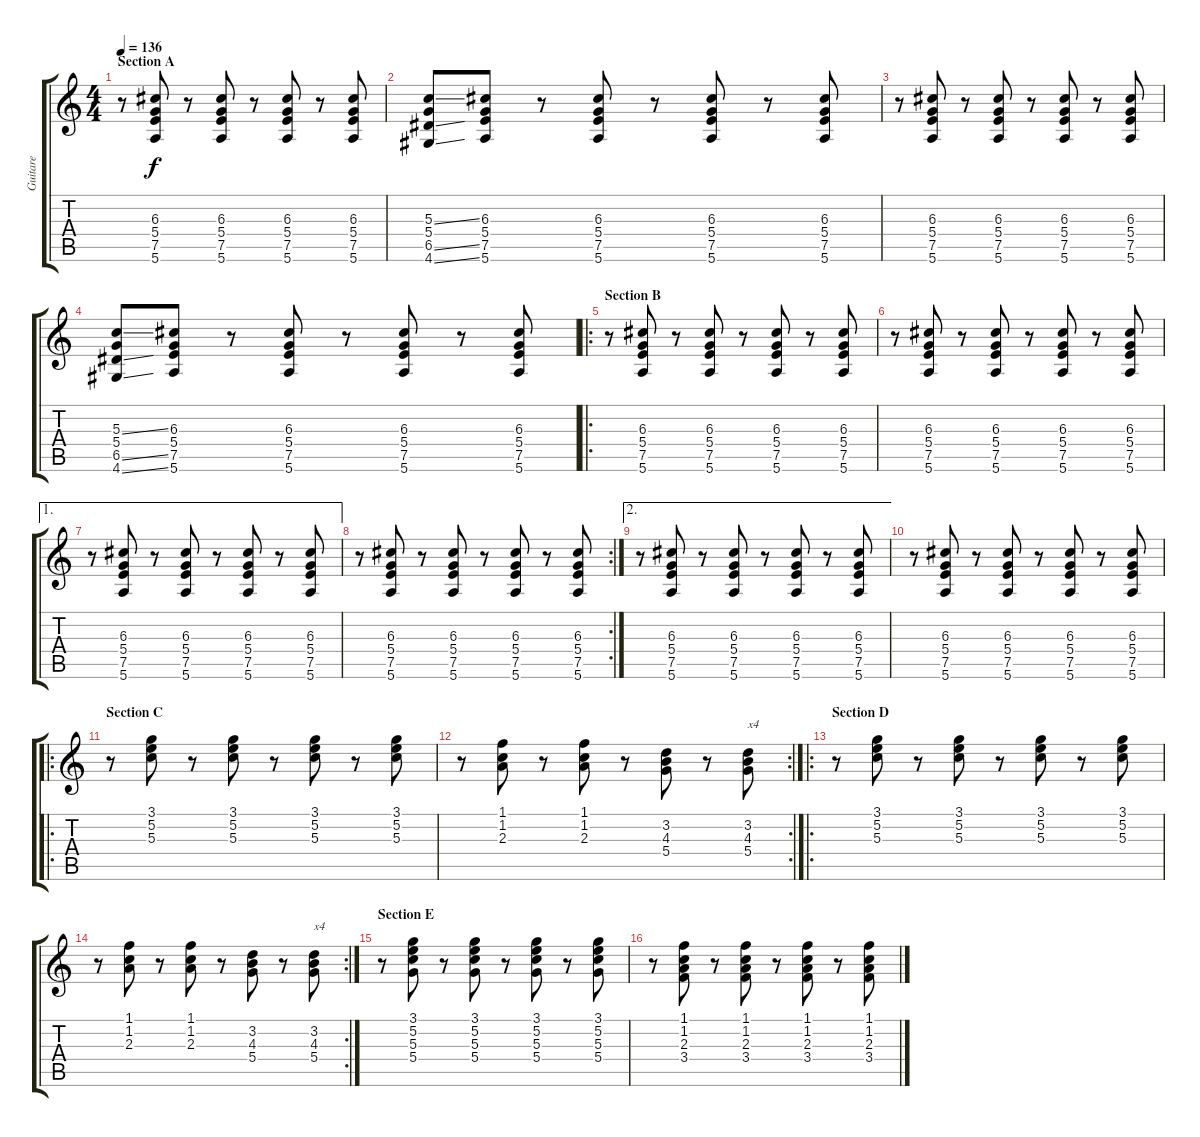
\track ("Guitare" "Guitare") {instrument acousticguitarnylon}
\staff {score tabs}
\tuning (E4 B3 G3 D3 A2 E2) {hide}
\ts (4 4)
\section ("" "Section A")
\tempo 136
\clef g2
\ks c
r.8{dy f instrument acousticguitarnylon} (6.3 5.4 7.5 5.6).8 r.8 (6.3 5.4 7.5 5.6).8 r.8 (6.3 5.4 7.5 5.6).8 r.8 (6.3 5.4 7.5 5.6).8 |
(5.3{ss} 5.4 6.5{ss} 4.6{ss}).8 (6.3 5.4 7.5 5.6).8 r.8 (6.3 5.4 7.5 5.6).8 r.8 (6.3 5.4 7.5 5.6).8 r.8 (6.3 5.4 7.5 5.6).8 |
r.8 (6.3 5.4 7.5 5.6).8 r.8 (6.3 5.4 7.5 5.6).8 r.8 (6.3 5.4 7.5 5.6).8 r.8 (6.3 5.4 7.5 5.6).8 |
(5.3{ss} 5.4 6.5{ss} 4.6{ss}).8 (6.3 5.4 7.5 5.6).8 r.8 (6.3 5.4 7.5 5.6).8 r.8 (6.3 5.4 7.5 5.6).8 r.8 (6.3 5.4 7.5 5.6).8 |
\ro
\section ("" "Section B")
r.8 (6.3 5.4 7.5 5.6).8 r.8 (6.3 5.4 7.5 5.6).8 r.8 (6.3 5.4 7.5 5.6).8 r.8 (6.3 5.4 7.5 5.6).8 |
r.8 (6.3 5.4 7.5 5.6).8 r.8 (6.3 5.4 7.5 5.6).8 r.8 (6.3 5.4 7.5 5.6).8 r.8 (6.3 5.4 7.5 5.6).8 |
\ae 1
r.8 (6.3 5.4 7.5 5.6).8 r.8 (6.3 5.4 7.5 5.6).8 r.8 (6.3 5.4 7.5 5.6).8 r.8 (6.3 5.4 7.5 5.6).8 |
\rc 2
r.8 (6.3 5.4 7.5 5.6).8 r.8 (6.3 5.4 7.5 5.6).8 r.8 (6.3 5.4 7.5 5.6).8 r.8 (6.3 5.4 7.5 5.6).8 |
\ae 2
r.8 (6.3 5.4 7.5 5.6).8 r.8 (6.3 5.4 7.5 5.6).8 r.8 (6.3 5.4 7.5 5.6).8 r.8 (6.3 5.4 7.5 5.6).8 |
r.8 (6.3 5.4 7.5 5.6).8 r.8 (6.3 5.4 7.5 5.6).8 r.8 (6.3 5.4 7.5 5.6).8 r.8 (6.3 5.4 7.5 5.6).8 |
\ro
\section ("" "Section C")
r.8 (3.1 5.2 5.3).8 r.8 (3.1 5.2 5.3).8 r.8 (3.1 5.2 5.3).8 r.8 (3.1 5.2 5.3).8 |
\rc 2
r.8 (1.1 1.2 2.3).8 r.8 (1.1 1.2 2.3).8 r.8 (3.2 4.3 5.4).8 r.8 (3.2 4.3 5.4).8{txt "x4"} |
\ro
\section ("" "Section D")
r.8 (3.1 5.2 5.3).8 r.8 (3.1 5.2 5.3).8 r.8 (3.1 5.2 5.3).8 r.8 (3.1 5.2 5.3).8 |
\rc 2
r.8 (1.1 1.2 2.3).8 r.8 (1.1 1.2 2.3).8 r.8 (3.2 4.3 5.4).8 r.8 (3.2 4.3 5.4).8{txt "x4"} |
\section ("" "Section E")
r.8 (3.1 5.2 5.3 5.4).8 r.8 (3.1 5.2 5.3 5.4).8 r.8 (3.1 5.2 5.3 5.4).8 r.8 (3.1 5.2 5.3 5.4).8 |
r.8 (1.1 1.2 2.3 3.4).8 r.8 (1.1 1.2 2.3 3.4).8 r.8 (1.1 1.2 2.3 3.4).8 r.8 (1.1 1.2 2.3 3.4).8
